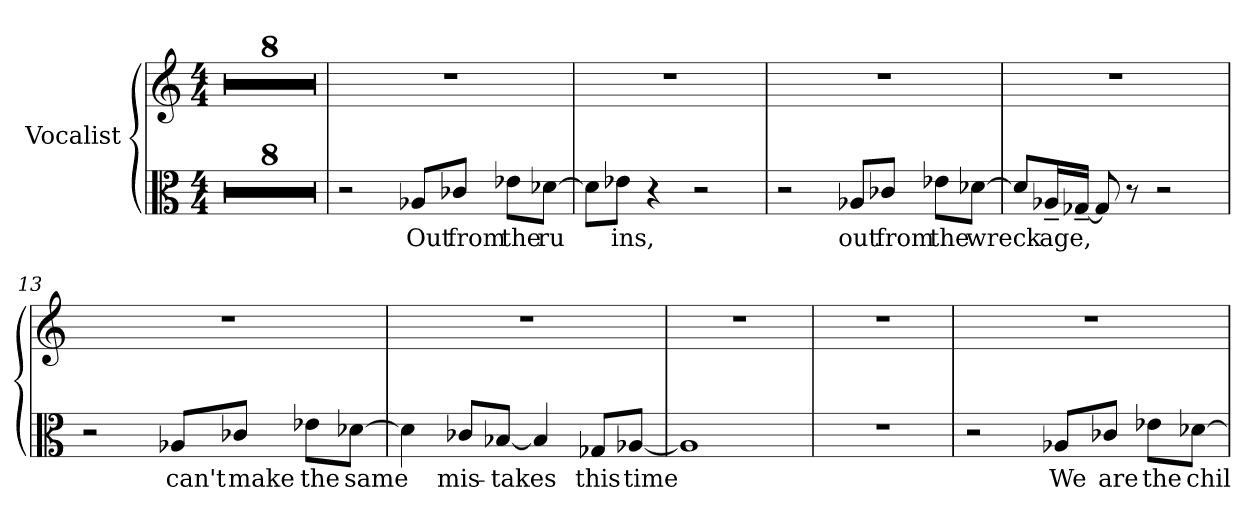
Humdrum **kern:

**kern	**text	**kern
*part1	*part1	*part1
*staff2	*staff2	*staff1
*I"Vocalist	*	*
*clefC3	*	*clefG2
*M4/4	*	*M4/4
=1	=1	=1
*clefC3	*	*clefG2
*M4/4	*	*M4/4
1r	.	1r
=2	=2	=2
1r	.	1r
=3	=3	=3
1r	.	1r
=4	=4	=4
1r	.	1r
=5	=5	=5
1r	.	1r
=6	=6	=6
1r	.	1r
=7	=7	=7
1r	.	1r
=8	=8	=8
1r	.	1r
=9	=9	=9
2r	.	1r
8A-X/L	Out	.
8c-X/J	from	.
8e-X\L	the	.
[8d-X\J	ru	.
=10	=10	=10
8d-\L]	_	1r
8e-X\J	ins,	.
4r	.	.
2r	.	.
=11	=11	=11
2r	.	1r
8A-X/L	out	.
8c-X/J	from	.
8e-X\L	the	.
[8d-X\J	wreck	.
=12	=12	=12
8d-/L]	_	1r
16A-X~/L	age,	.
[16G-X~/JJ	_	.
8G-]	_	.
8r	.	.
2r	.	.
=13	=13	=13
2r	.	1r
8A-X/L	can't	.
8c-X/J	make	.
8e-X\L	the	.
[8d-X\J	same	.
=14	=14	=14
4d-]	_	1r
8c-X/L	mis-	.
[8B-X/J	-takes	.
4B-]	_	.
8G-X/L	this	.
[8A-X/J	time	.
=15	=15	=15
1A-]	_	1r
=16	=16	=16
1r	.	1r
=17	=17	=17
2r	.	1r
8A-X/L	We	.
8c-X/J	are	.
8e-X\L	the	.
[8d-X\J	chil	.
=	=	=
*-	*-	*-
